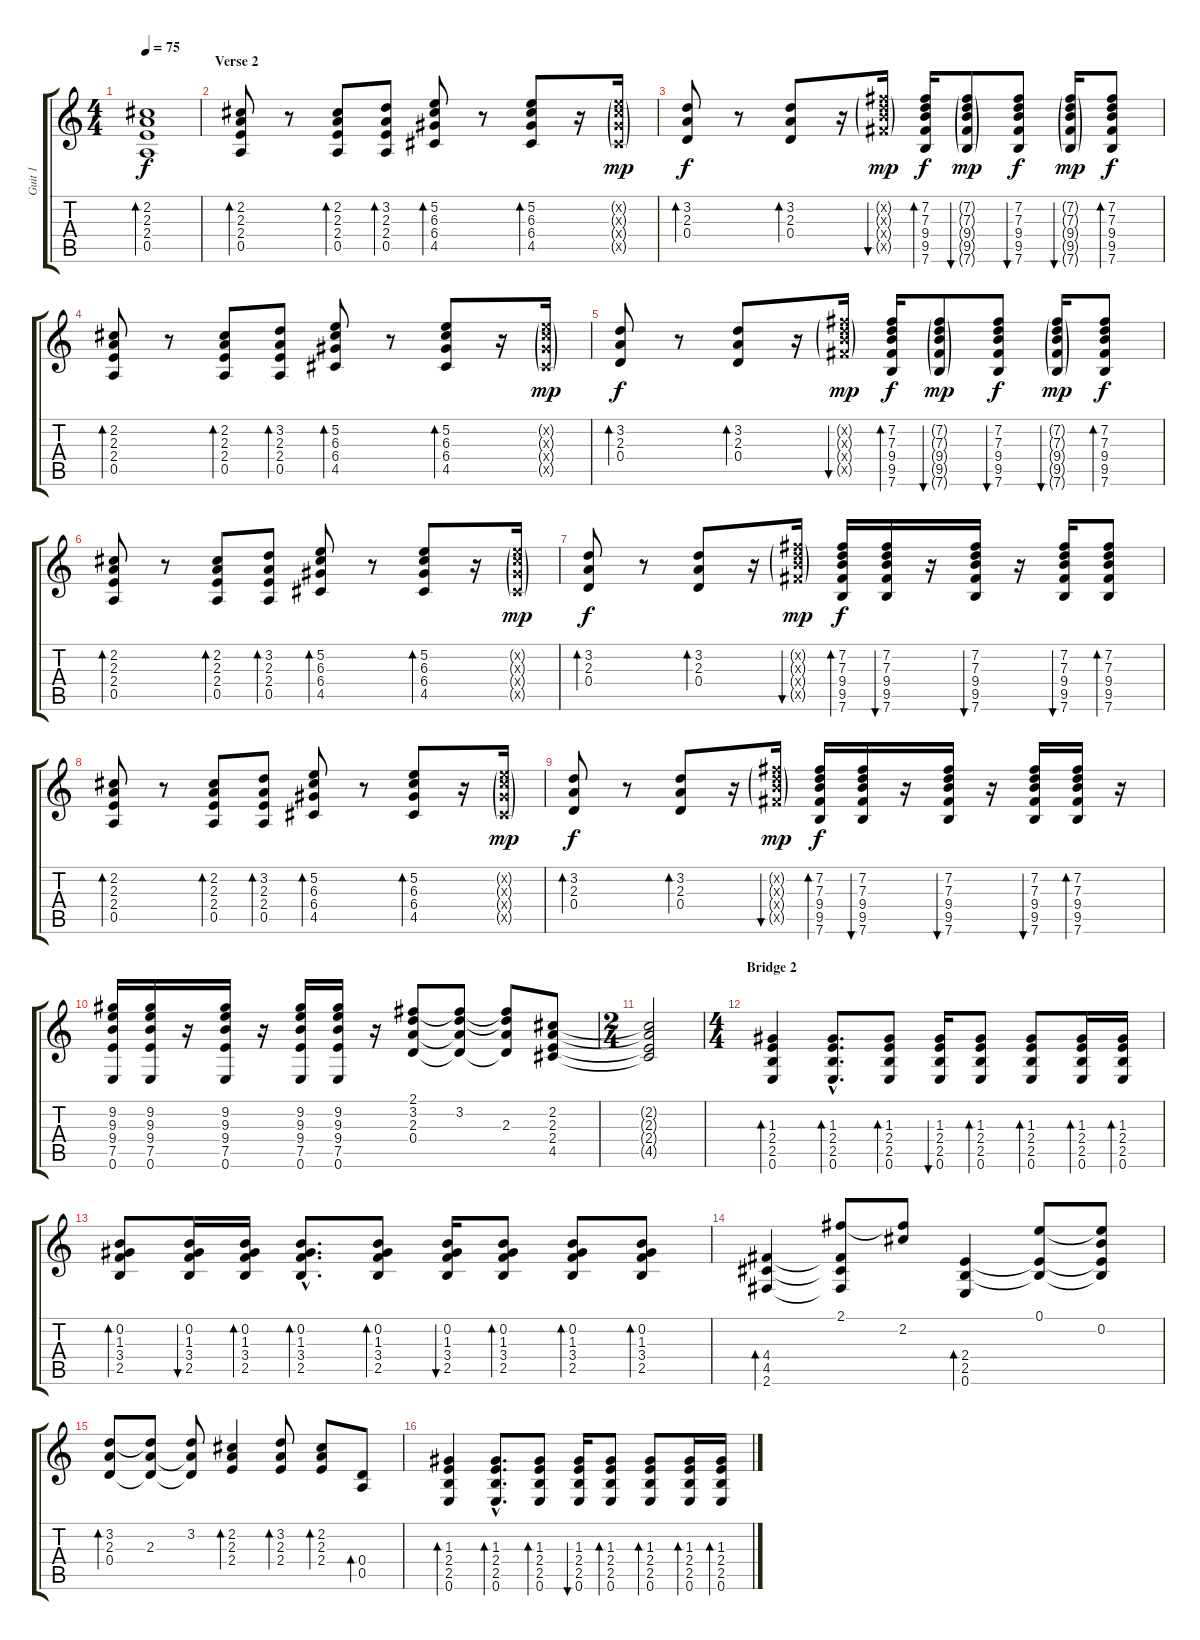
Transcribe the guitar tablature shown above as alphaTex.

\track ("Guit 1" "Guit 1") {instrument acousticguitarsteel}
\staff {score tabs}
\tuning (E4 B3 G3 D3 A2 E2) {hide}
\ts (4 4)
\tempo 75
\clef g2
\ks c
(2.2 2.3 2.4 0.5).1{bd 30 dy f} |
\section ("" "Verse 2")
(2.2 2.3 2.4 0.5).8{bd 30} r.8 (2.2 2.3 2.4 0.5).8{bd 30} (3.2 2.3 2.4 0.5).8{bd 30} (5.2 6.3 6.4 4.5).8{bd 30} r.8 (5.2 6.3 6.4 4.5).8{bd 30} r.16 (5.2{g x} 6.3{g x} 6.4{g x} 4.5{g x}).16{dy mp} |
(3.2 2.3 0.4).8{bd 30 dy f} r.8 (3.2 2.3 0.4).8{bd 30} r.16 (7.2{g x} 7.3{g x} 9.4{g x} 9.5{g x}).16{bu 30 dy mp} (7.2 7.3 9.4 9.5 7.6).16{bd 30 dy f} (7.2{g} 7.3{g} 9.4{g} 9.5{g} 7.6{g}).8{bu 30 dy mp} (7.2 7.3 9.4 9.5 7.6).8{bu 30 dy f} (7.2{g} 7.3{g} 9.4{g} 9.5{g} 7.6{g}).16{bu 30 dy mp} (7.2 7.3 9.4 9.5 7.6).8{bd 30 dy f} |
(2.2 2.3 2.4 0.5).8{bd 30} r.8 (2.2 2.3 2.4 0.5).8{bd 30} (3.2 2.3 2.4 0.5).8{bd 30} (5.2 6.3 6.4 4.5).8{bd 30} r.8 (5.2 6.3 6.4 4.5).8{bd 30} r.16 (5.2{g x} 6.3{g x} 6.4{g x} 4.5{g x}).16{dy mp} |
(3.2 2.3 0.4).8{bd 30 dy f} r.8 (3.2 2.3 0.4).8{bd 30} r.16 (7.2{g x} 7.3{g x} 9.4{g x} 9.5{g x}).16{bu 30 dy mp} (7.2 7.3 9.4 9.5 7.6).16{bd 30 dy f} (7.2{g} 7.3{g} 9.4{g} 9.5{g} 7.6{g}).8{bu 30 dy mp} (7.2 7.3 9.4 9.5 7.6).8{bu 30 dy f} (7.2{g} 7.3{g} 9.4{g} 9.5{g} 7.6{g}).16{bu 30 dy mp} (7.2 7.3 9.4 9.5 7.6).8{bd 30 dy f} |
\section ("" "")
(2.2 2.3 2.4 0.5).8{bd 30} r.8 (2.2 2.3 2.4 0.5).8{bd 30} (3.2 2.3 2.4 0.5).8{bd 30} (5.2 6.3 6.4 4.5).8{bd 30} r.8 (5.2 6.3 6.4 4.5).8{bd 30} r.16 (5.2{g x} 6.3{g x} 6.4{g x} 4.5{g x}).16{dy mp} |
(3.2 2.3 0.4).8{bd 30 dy f} r.8 (3.2 2.3 0.4).8{bd 30} r.16 (7.2{g x} 7.3{g x} 9.4{g x} 9.5{g x}).16{bu 30 dy mp} (7.2 7.3 9.4 9.5 7.6).16{bd 30 dy f} (7.2 7.3 9.4 9.5 7.6).16{bu 30} r.16 (7.2 7.3 9.4 9.5 7.6).16{bu 30} r.16 (7.2 7.3 9.4 9.5 7.6).16{bu 30} (7.2 7.3 9.4 9.5 7.6).8{bd 30} |
(2.2 2.3 2.4 0.5).8{bd 30} r.8 (2.2 2.3 2.4 0.5).8{bd 30} (3.2 2.3 2.4 0.5).8{bd 30} (5.2 6.3 6.4 4.5).8{bd 30} r.8 (5.2 6.3 6.4 4.5).8{bd 30} r.16 (5.2{g x} 6.3{g x} 6.4{g x} 4.5{g x}).16{dy mp} |
(3.2 2.3 0.4).8{bd 30 dy f} r.8 (3.2 2.3 0.4).8{bd 30} r.16 (7.2{g x} 7.3{g x} 9.4{g x} 9.5{g x}).16{bu 30 dy mp} (7.2 7.3 9.4 9.5 7.6).16{bd 30 dy f} (7.2 7.3 9.4 9.5 7.6).16{bu 30} r.16 (7.2 7.3 9.4 9.5 7.6).16{bu 30} r.16 (7.2 7.3 9.4 9.5 7.6).16{bu 30} (7.2 7.3 9.4 9.5 7.6).16{bd 30} r.16 |
(9.2 9.3 9.4 7.5 0.6).16 (9.2 9.3 9.4 7.5 0.6).16 r.16 (9.2 9.3 9.4 7.5 0.6).16 r.16 (9.2 9.3 9.4 7.5 0.6).16 (9.2 9.3 9.4 7.5 0.6).16 r.16 (2.1 3.2 2.3 0.4).8 (2.1{t} 3.2 2.3{t} 0.4{t}).8 (2.1{t} 3.2{t} 2.3 0.4{t}).8 (2.2 2.3 2.4 4.5).8 |
\ts (2 4)
(2.2{t} 2.3{t} 2.4{t} 4.5{t}).2{volume 0} |
\ts (4 4)
\section ("" "Bridge 2")
(1.3 2.4 2.5 0.6).4{bd 30 volume 11} (1.3{hac} 2.4{hac} 2.5{hac} 0.6{hac}).8{d bd 30} (1.3 2.4 2.5 0.6).8{bd 30} (1.3 2.4 2.5 0.6).16{bu 30} (1.3 2.4 2.5 0.6).8{bd 30} (1.3 2.4 2.5 0.6).8{bd 30} (1.3 2.4 2.5 0.6).16{bd 30} (1.3 2.4 2.5 0.6).16{bd 30} |
(0.2 1.3 3.4 2.5).8{bd 30} (0.2 1.3 3.4 2.5).16{bu 30} (0.2 1.3 3.4 2.5).16{bd 30} (0.2{hac} 1.3{hac} 3.4{hac} 2.5{hac}).8{d bd 30} (0.2 1.3 3.4 2.5).8{bd 30} (0.2 1.3 3.4 2.5).16{bu 30} (0.2 1.3 3.4 2.5).8{bd 30} (0.2 1.3 3.4 2.5).8{bd 30} (0.2 1.3 3.4 2.5).8{bd 30} |
(4.4 4.5 2.6).4{bd 30} (2.1 4.4{t} 4.5{t} 2.6{t}).8 (2.1{t} 2.2).8 (2.4 2.5 0.6).4{bd 30} (0.1 2.4{t} 2.5{t}).8 (0.1{t} 0.2 2.4{t} 2.5{t}).8 |
(3.2 2.3 0.4).8{bd 30} (3.2{t} 2.3 0.4{t}).8 (3.2 2.3{t} 0.4{t}).8 (2.2 2.3 2.4).4{bd 30} (3.2 2.3 2.4).8{bd 30} (2.2 2.3 2.4).8{bd 30} (0.4 0.5).8{bd 30} |
(1.3 2.4 2.5 0.6).4{bd 30} (1.3{hac} 2.4{hac} 2.5{hac} 0.6{hac}).8{d bd 30} (1.3 2.4 2.5 0.6).8{bd 30} (1.3 2.4 2.5 0.6).16{bu 30} (1.3 2.4 2.5 0.6).8{bd 30} (1.3 2.4 2.5 0.6).8{bd 30} (1.3 2.4 2.5 0.6).16{bd 30} (1.3 2.4 2.5 0.6).16{bd 30}
